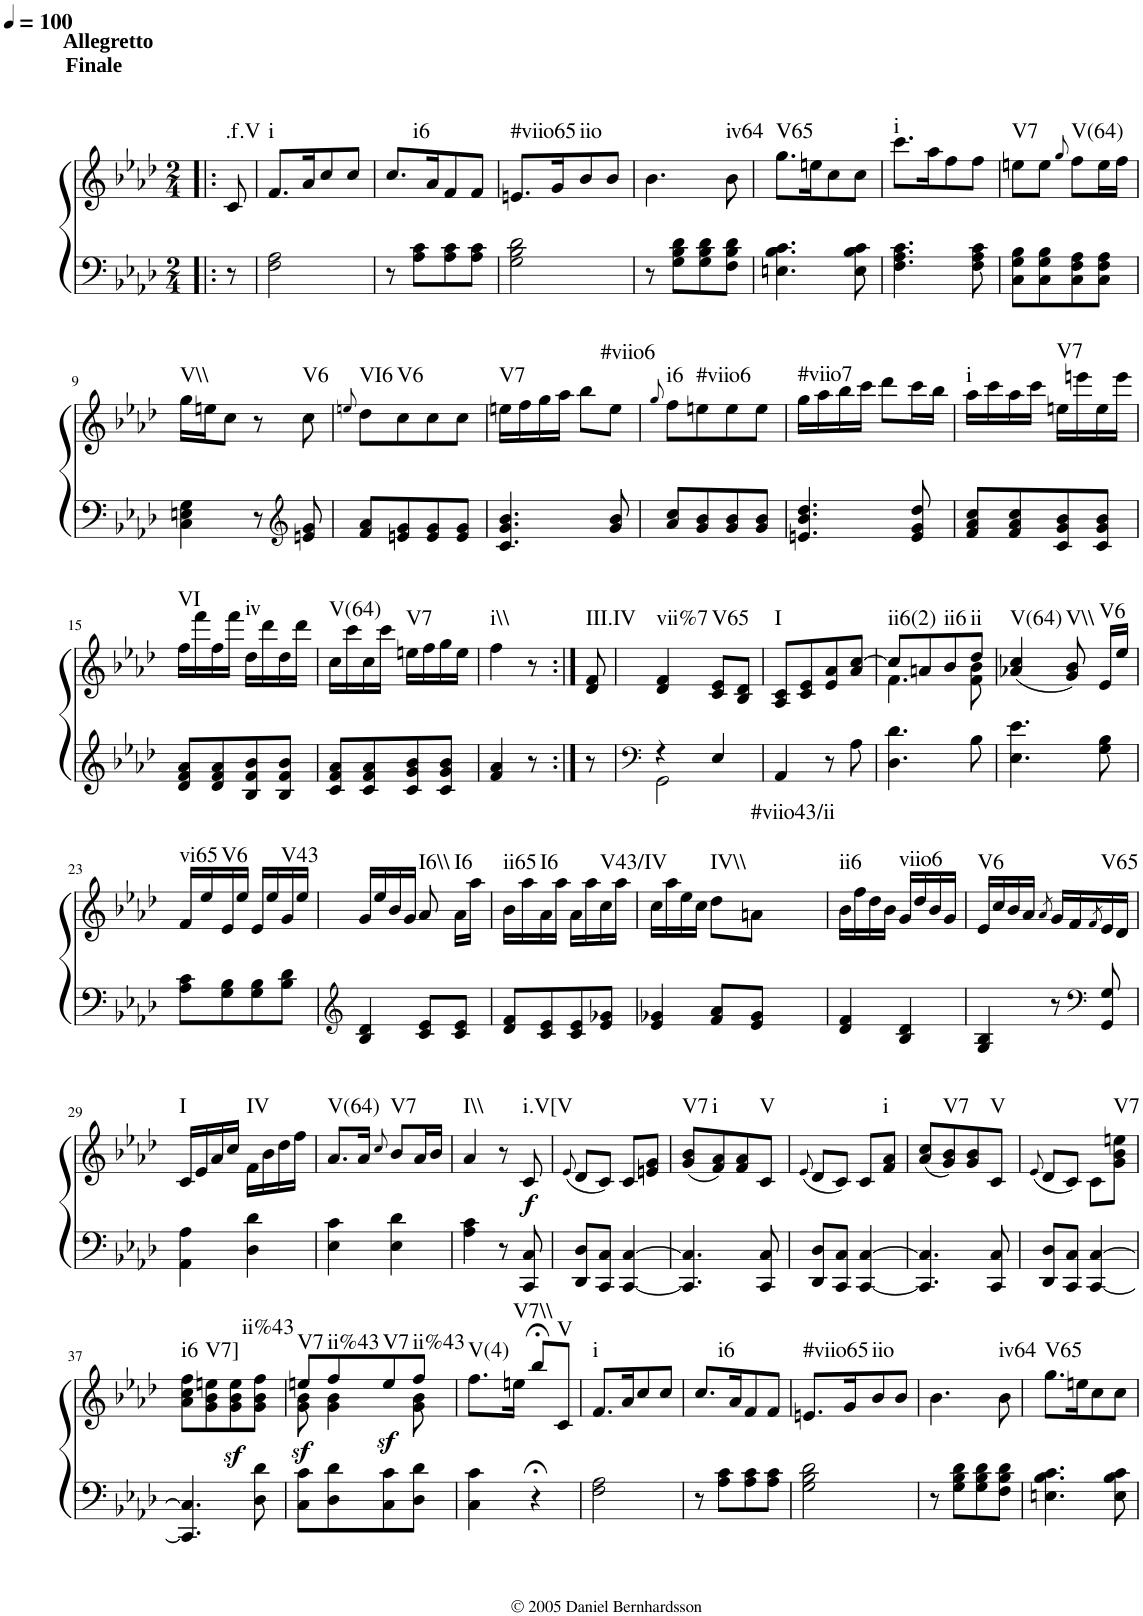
**kern	**kern	**dynam	**harte
*part1	*part1	*part1	*part1
*staff2	*staff1	*staff1/2	*
*I"Piano	*	*	*
*I'Pno.	*	*	*
*clefF4	*clefG2	*	*
*k[b-e-a-d-]	*k[b-e-a-d-]	*	*
*M2/4	*M2/4	*	*
*MM100	*MM100	*	*
=1!|:	=1!|:	=1!|:	=1!|:
!	!LO:TX:a:B:t=Finale	!	!
!	!LO:TX:a:B:t=Allegretto	!	!LO:H:kt=.f.V
8r	8c/	.	N
=2	=2	=2	=2
!	!	!	!LO:H:kt=i
2F\ 2A-\	8.f/L	.	N
.	16a-/K	.	.
.	8cc/	.	.
.	8cc/J	.	.
=3	=3	=3	=3
!	!	!	!LO:H:kt=i6
8r	8.cc/L	.	N
8A-\ 8c\L	.	.	.
.	16a-/K	.	.
8A-\ 8c\	8f/	.	.
8A-\ 8c\J	8f/J	.	.
=4	=4	=4	=4
!	!	!	!LO:H:kt=#viio65
2G\ 2B-\ 2d-\	8.en/L	.	N
.	16g/K	.	.
!	!	!	!LO:H:kt=iio
.	8b-/	.	N
.	8b-/J	.	.
=5	=5	=5	=5
8r	4.b-\	.	.
8G\ 8B-\ 8d-\L	.	.	.
8G\ 8B-\ 8d-\	.	.	.
!	!	!	!LO:H:kt=iv64
8F\ 8B-\ 8d-\J	8b-\	.	N
=6	=6	=6	=6
!	!	!	!LO:H:kt=V65
4.En\ 4.B-\ 4.c\	8.gg\L	.	N
.	16een\K	.	.
.	8cc\	.	.
8E\ 8B-\ 8c\	8cc\J	.	.
=7	=7	=7	=7
!	!	!	!LO:H:kt=i
4.F\ 4.A-\ 4.c\	8.ccc\L	.	N
.	16aa-\K	.	.
.	8ff\	.	.
8F\ 8A-\ 8c\	8ff\J	.	.
=8	=8	=8	=8
!	!	!	!LO:H:kt=V7
8C\ 8G\ 8B-\L	8een\L	.	N
8C\ 8G\ 8B-\	8ee\J	.	.
.	8qgg/	.	.
!	!	!	!LO:H:kt=V(64)
8C\ 8F\ 8A-\	8ff\L	.	N
8C\ 8F\ 8A-\J	16ee\L	.	.
.	16ff\JJ	.	.
!!LO:LB:g=z
=9	=9	=9	=9
!	!	!	!LO:H:kt=V\\
4C\ 4En\ 4G\	16gg\LL	.	N
.	16een\J	.	.
.	8cc\J	.	.
8r	8r	.	.
*clefG2	*	*	*
!	!	!	!LO:H:kt=V6
8en/ 8g/	8cc\	.	N
=10	=10	=10	=10
.	8qeen/	.	.
!	!	!	!LO:H:kt=VI6
8f/ 8a-/L	8dd-\L	.	N
!	!	!	!LO:H:kt=V6
8en/ 8g/	8cc\	.	N
8e/ 8g/	8cc\	.	.
8e/ 8g/J	8cc\J	.	.
=11	=11	=11	=11
!	!	!	!LO:H:kt=V7
4.c/ 4.g/ 4.b-/	16een\LL	.	N
.	16ff\	.	.
.	16gg\	.	.
.	16aa-\JJ	.	.
.	8bb-\L	.	.
!	!	!	!LO:H:kt=#viio6
8g/ 8b-/	8ee\J	.	N
=12	=12	=12	=12
.	8qgg/	.	.
!	!	!	!LO:H:kt=i6
8a-/ 8cc/L	8ff\L	.	N
!	!	!	!LO:H:kt=#viio6
8g/ 8b-/	8een\	.	N
8g/ 8b-/	8ee\	.	.
8g/ 8b-/J	8ee\J	.	.
=13	=13	=13	=13
!	!	!	!LO:H:kt=#viio7
4.en/ 4.b-/ 4.dd-/	16gg\LL	.	N
.	16aa-\	.	.
.	16bb-\	.	.
.	16ccc\JJ	.	.
.	8ddd-\L	.	.
8e/ 8g/ 8dd-/	16ccc\L	.	.
.	16bb-\JJ	.	.
=14	=14	=14	=14
!	!	!	!LO:H:kt=i
8f/ 8a-/ 8cc/L	16aa-\LL	.	N
.	16ccc\	.	.
8f/ 8a-/ 8cc/	16aa-\	.	.
.	16ccc\JJ	.	.
!	!	!	!LO:H:kt=V7
8c/ 8g/ 8b-/	16een\LL	.	N
.	16eeen\	.	.
8c/ 8g/ 8b-/J	16ee\	.	.
.	16eee\JJ	.	.
!!LO:LB:g=z
=15	=15	=15	=15
!	!	!	!LO:H:kt=VI
8d-/ 8f/ 8a-/L	16ff\LL	.	N
.	16fff\	.	.
8d-/ 8f/ 8a-/	16ff\	.	.
.	16fff\JJ	.	.
!	!	!	!LO:H:kt=iv
8B-/ 8f/ 8b-/	16dd-\LL	.	N
.	16ddd-\	.	.
8B-/ 8f/ 8b-/J	16dd-\	.	.
.	16ddd-\JJ	.	.
=16	=16	=16	=16
!	!	!	!LO:H:kt=V(64)
8c/ 8f/ 8a-/L	16cc\LL	.	N
.	16ccc\	.	.
8c/ 8f/ 8a-/	16cc\	.	.
.	16ccc\JJ	.	.
!	!	!	!LO:H:kt=V7
8c/ 8g/ 8b-/	16een\LL	.	N
.	16ff\	.	.
8c/ 8g/ 8b-/J	16gg\	.	.
.	16ee\JJ	.	.
=17	=17	=17	=17
!	!	!	!LO:H:kt=i\\
4f/ 4a-/	4ff\	.	N
8r	8r	.	.
=18:|!	=18:|!	=18:|!	=18:|!
!	!	!	!LO:H:kt=III.IV
8r	8d-/ 8f/	.	N
=19	=19	=19	=19
*clefF4	*	*	*
*^	*	*	*
!	!	!	!	!LO:H:kt=vii%7
4r	2GG\	4d-/ 4f/	.	N
!	!	!	!	!LO:H:kt=V65
4E-/	.	8c/ 8e-/L	.	N
.	.	8B-/ 8d-/J	.	.
*v	*v	*	*	*
=20	=20	=20	=20
!	!	!	!LO:H:kt=I
4AA-/	8A-/ 8c/L	.	N
.	8c/ 8e-/	.	.
8r	8e-/ 8a-/	.	.
8A-\	8a-/ [8cc/J	.	.
=21	=21	=21	=21
*	*^	*	*
!	!	!	!	!LO:H:kt=ii6(2)
4.D-\ 4.d-\	8cc/L]	4.f\	.	N
.	8an/	.	.	.
!	!	!	!	!LO:H:kt=ii6
.	8b-/	.	.	N
!	!	!	!	!LO:H:kt=ii
8B-\	8dd-/J	8f\ 8b-\	.	N
=22	=22	=22	=22	=22
!	!	!	!	!LO:H:kt=V(64)
*	*v	*v	*	*
4.E-\ 4.e-\	(4a-X/ 4cc/	.	N
!	!	!	!LO:H:kt=V\\
.	8g/ 8b-/)	.	N
!	!	!	!LO:H:kt=V6
8G\ 8B-\	16e-/LL	.	N
.	16ee-/JJ	.	.
!!LO:LB:g=z
=23	=23	=23	=23
!	!	!	!LO:H:kt=vi65
8A-\ 8c\L	16f/LL	.	N
.	16ee-/	.	.
!	!	!	!LO:H:kt=V6
8G\ 8B-\	16e-/	.	N
.	16ee-/JJ	.	.
8G\ 8B-\	16e-/LL	.	.
.	16ee-/	.	.
!	!	!	!LO:H:kt=V43
8B-\ 8d-\J	16g/	.	N
.	16ee-/JJ	.	.
=24	=24	=24	=24
*clefG2	*	*	*
4B-/ 4d-/	16g/LL	.	.
.	16ee-/	.	.
.	16b-/	.	.
.	16g/JJ	.	.
!	!	!	!LO:H:kt=I6\\
8c/ 8e-/L	8a-/	.	N
!	!	!	!LO:H:kt=I6
8c/ 8e-/J	16a-\LL	.	N
.	16aa-\JJ	.	.
=25	=25	=25	=25
!	!	!	!LO:H:kt=ii65
8d-/ 8f/L	16b-\LL	.	N
.	16aa-\	.	.
!	!	!	!LO:H:kt=I6
8c/ 8e-/	16a-\	.	N
.	16aa-\JJ	.	.
8c/ 8e-/	16a-\LL	.	.
.	16aa-\	.	.
!	!	!	!LO:H:kt=V43/IV
8e-/ 8g-X/J	16cc\	.	N
.	16aa-\JJ	.	.
=26	=26	=26	=26
4e-/ 4g-X/	16cc\LL	.	.
.	16aa-\	.	.
.	16ee-\	.	.
.	16cc\JJ	.	.
!	!	!	!LO:H:kt=IV\\
8f/ 8a-/L	8dd-\L	.	N
!	!	!	!LO:H:kt=#viio43/ii
8e-/ 8g-/J	8an\J	.	N
=27	=27	=27	=27
!	!	!	!LO:H:kt=ii6
4d-/ 4f/	16b-\LL	.	N
.	16ff\	.	.
.	16dd-\	.	.
.	16b-\JJ	.	.
!	!	!	!LO:H:kt=viio6
4B-/ 4d-/	16g/LL	.	N
.	16dd-/	.	.
.	16b-/	.	.
.	16g/JJ	.	.
=28	=28	=28	=28
!	!	!	!LO:H:kt=V6
4G/ 4B-/	16e-/LL	.	N
.	16cc/	.	.
.	16b-/	.	.
.	16a-/JJ	.	.
.	8qa-/	.	.
8r	16g/LL	.	.
.	16f/	.	.
*clefF4	*	*	*
.	8qf/	.	.
!	!	!	!LO:H:kt=V65
8GG/ 8G/	16e-/	.	N
.	16d-/JJ	.	.
!!LO:LB:g=z
=29	=29	=29	=29
!	!	!	!LO:H:kt=I
4AA-\ 4A-\	16c/LL	.	N
.	16e-/	.	.
.	16a-/	.	.
.	16cc/JJ	.	.
!	!	!	!LO:H:kt=IV
4D-\ 4d-\	16f\LL	.	N
.	16b-\	.	.
.	16dd-\	.	.
.	16ff\JJ	.	.
=30	=30	=30	=30
!	!	!	!LO:H:kt=V(64)
4E-\ 4c\	8.a-/L	.	N
.	16a-/Jk	.	.
.	8qcc/	.	.
!	!	!	!LO:H:kt=V7
4E-\ 4d-\	8b-/L	.	N
.	16a-/L	.	.
.	16b-/JJ	.	.
=31	=31	=31	=31
!	!	!	!LO:H:kt=I\\
4A-\ 4c\	4a-/	.	N
8r	8r	.	.
!	!	!LO:DY:b	!LO:H:kt=i.V[V
8CC/ 8C/	8c/	f	N
=32	=32	=32	=32
.	(8qe-/	.	.
8DD-/ 8D-/L	8d-/L	.	.
8CC/ 8C/J	8c/J)	.	.
[4CC/ [4C/	8c/L	.	.
.	8en/ 8g/J	.	.
=33	=33	=33	=33
!	!	!	!LO:H:kt=V7
4.CC/] 4.C/]	(8g/ 8b-/L	.	N
!	!	!	!LO:H:kt=i
.	8f/ 8a-/)	.	N
.	8f/ 8a-/	.	.
!	!	!	!LO:H:kt=V
8CC/ 8C/	8c/J	.	N
=34	=34	=34	=34
.	(8qe-/	.	.
8DD-/ 8D-/L	8d-/L	.	.
8CC/ 8C/J	8c/J)	.	.
[4CC/ [4C/	8c/L	.	.
!	!	!	!LO:H:kt=i
.	8f/ 8a-/J	.	N
=35	=35	=35	=35
4.CC/] 4.C/]	(8a-/ 8cc/L	.	.
!	!	!	!LO:H:kt=V7
.	8g/ 8b-/)	.	N
.	8g/ 8b-/	.	.
!	!	!	!LO:H:kt=V
8CC/ 8C/	8c/J	.	N
=36	=36	=36	=36
.	(8qe-/	.	.
8DD-/ 8D-/L	8d-/L	.	.
8CC/ 8C/J	8c/J)	.	.
[4CC/ [4C/	8c\L	.	.
!	!	!	!LO:H:kt=V7
.	8g\ 8b-\ 8een\J	.	N
!!LO:LB:g=z
=37	=37	=37	=37
!	!	!	!LO:H:kt=i6
4.CC/] 4.C/]	8a-\ 8cc\ 8ff\L	.	N
!	!	!	!LO:H:kt=V7]
.	8g\ 8b-\ 8een\	.	N
.	8g\z< 8b-\z< 8ee\z<	.	.
!	!	!	!LO:H:kt=ii%43
8D-\ 8d-\	8g\ 8b-\ 8ff\J	.	N
=38	=38	=38	=38
*	*^	*	*
!	!	!	!LO:DY:b	!LO:H:kt=V7
8C\ 8c\L	8een/L	8g\ 8b-\	sf	N
!	!	!	!	!LO:H:kt=ii%43
8D-\ 8d-\	8ff/	4g\ 4b-\	.	N
!	!	!	!LO:DY:b	!LO:H:kt=V7
8C\ 8c\	8ee/	.	sf	N
!	!	!	!	!LO:H:kt=ii%43
8D-\ 8d-\J	8ff/J	8g\ 8b-\	.	N
=39	=39	=39	=39	=39
!	!	!	!	!LO:H:kt=V(4)
*	*v	*v	*	*
4C\ 4c\	8.ff\L	.	N
!	!	!	!LO:H:kt=V7\\
.	16een\Jk	.	N
4r;<	8bb-;</L	.	.
!	!	!	!LO:H:kt=V
.	8c/J	.	N
=40	=40	=40	=40
!	!	!	!LO:H:kt=i
2F\ 2A-\	8.f/L	.	N
.	16a-/K	.	.
.	8cc/	.	.
.	8cc/J	.	.
=41	=41	=41	=41
!	!	!	!LO:H:kt=i6
8r	8.cc/L	.	N
8A-\ 8c\L	.	.	.
.	16a-/K	.	.
8A-\ 8c\	8f/	.	.
8A-\ 8c\J	8f/J	.	.
=42	=42	=42	=42
!	!	!	!LO:H:kt=#viio65
2G\ 2B-\ 2d-\	8.en/L	.	N
.	16g/K	.	.
!	!	!	!LO:H:kt=iio
.	8b-/	.	N
.	8b-/J	.	.
=43	=43	=43	=43
8r	4.b-\	.	.
8G\ 8B-\ 8d-\L	.	.	.
8G\ 8B-\ 8d-\	.	.	.
!	!	!	!LO:H:kt=iv64
8F\ 8B-\ 8d-\J	8b-\	.	N
=44	=44	=44	=44
!	!	!	!LO:H:kt=V65
4.En\ 4.B-\ 4.c\	8.gg\L	.	N
.	16een\K	.	.
.	8cc\	.	.
8E\ 8B-\ 8c\	8cc\J	.	.
=	=	=	=
*-	*-	*-	*-
